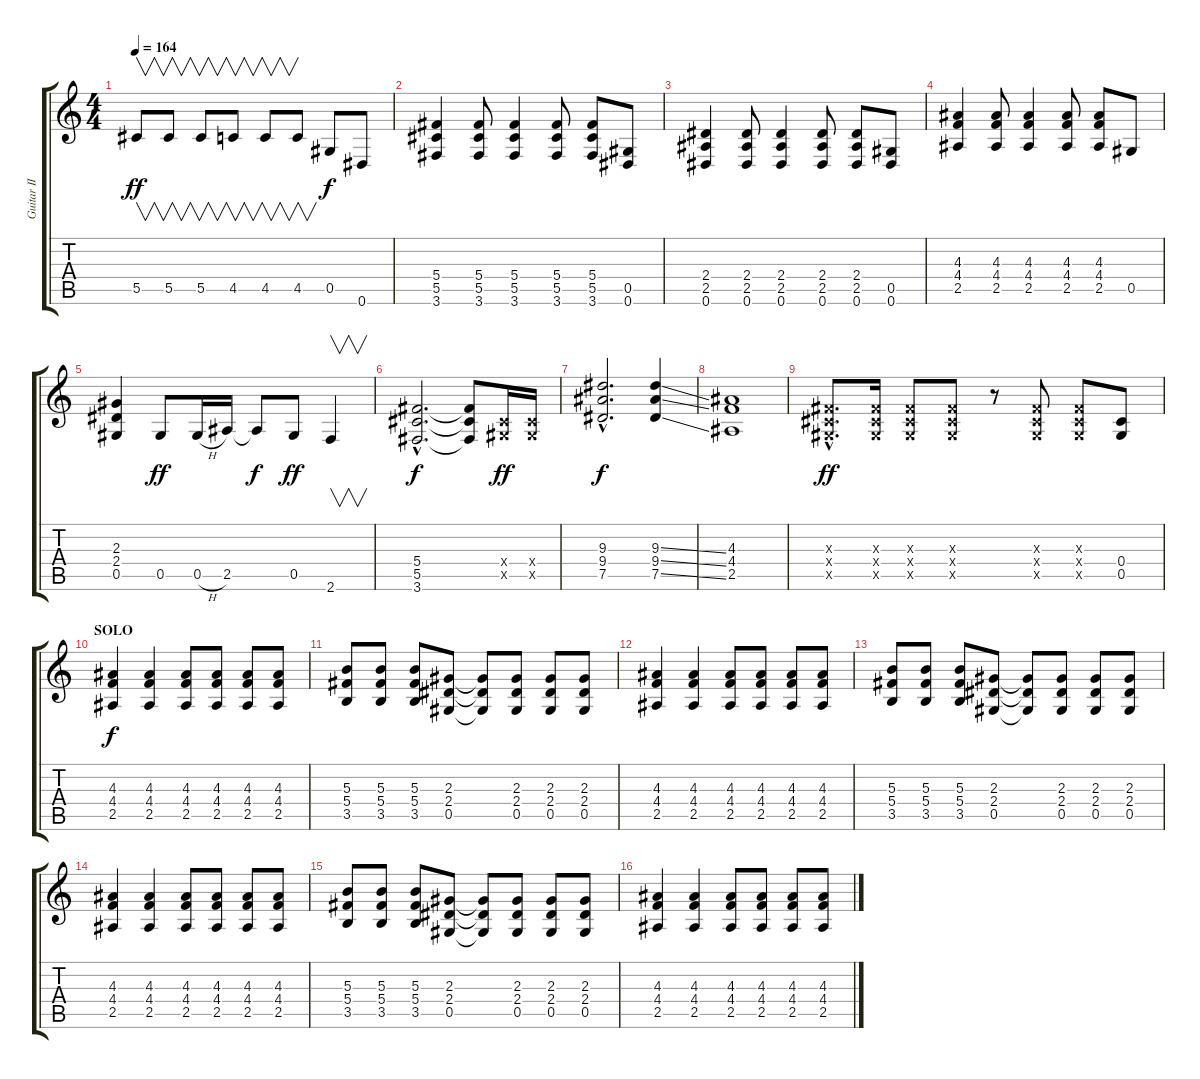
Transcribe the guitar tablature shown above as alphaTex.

\track ("Guitar II" "Guitar II") {instrument distortionguitar}
\staff {score tabs}
\tuning (Eb4 Bb3 Gb3 Db3 Ab2 Eb2) {hide}
\ts (4 4)
\tempo 164
\clef g2
\ks c
5.5.8{v dy ff} 5.5.8{v} 5.5.8{v} 4.5.8{v} 4.5.8{v} 4.5.8{v} 0.5.8{dy f} 0.6.8 |
(5.4 5.5 3.6).4 (5.4 5.5 3.6).8 (5.4 5.5 3.6).4 (5.4 5.5 3.6).8 (5.4 5.5 3.6).8 (0.5 0.6).8 |
(2.4 2.5 0.6).4 (2.4 2.5 0.6).8 (2.4 2.5 0.6).4 (2.4 2.5 0.6).8 (2.4 2.5 0.6).8 (0.5 0.6).8 |
(4.3 4.4 2.5).4 (4.3 4.4 2.5).8 (4.3 4.4 2.5).4 (4.3 4.4 2.5).8 (4.3 4.4 2.5).8 0.5.8 |
(2.3 2.4 0.5).4 0.5.8{dy ff} 0.5{h}.16 2.5.16 2.5{t}.8{dy f} 0.5.8{dy ff} 2.6.4{v} |
(5.4{hac} 5.5{hac} 3.6{hac}).2{d dy f} (5.4{t} 5.5{t} 3.6{t}).8 (0.4{x} 0.5{x}).16{dy ff} (0.4{x} 0.5{x}).16 |
(9.3{hac} 9.4{hac} 7.5{hac}).2{d dy f} (9.3{ss} 9.4{ss} 7.5{ss}).4 |
(4.3 4.4 2.5).1 |
(0.3{hac x} 0.4{hac x} 0.5{hac x}).8{d dy ff} (0.3{x} 0.4{x} 0.5{x}).16 (0.3{x} 0.4{x} 0.5{x}).8 (0.3{x} 0.4{x} 0.5{x}).8 r.8 (0.3{x} 0.4{x} 0.5{x}).8 (0.3{x} 0.4{x} 0.5{x}).8 (0.4 0.5).8 |
\section ("" "SOLO")
(4.3 4.4 2.5).4{dy f} (4.3 4.4 2.5).4 (4.3 4.4 2.5).8 (4.3 4.4 2.5).8 (4.3 4.4 2.5).8 (4.3 4.4 2.5).8 |
(5.3 5.4 3.5).8 (5.3 5.4 3.5).8 (5.3 5.4 3.5).8 (2.3 2.4 0.5).8 (2.3{t} 2.4{t} 0.5{t}).8 (2.3 2.4 0.5).8 (2.3 2.4 0.5).8 (2.3 2.4 0.5).8 |
(4.3 4.4 2.5).4 (4.3 4.4 2.5).4 (4.3 4.4 2.5).8 (4.3 4.4 2.5).8 (4.3 4.4 2.5).8 (4.3 4.4 2.5).8 |
(5.3 5.4 3.5).8 (5.3 5.4 3.5).8 (5.3 5.4 3.5).8 (2.3 2.4 0.5).8 (2.3{t} 2.4{t} 0.5{t}).8 (2.3 2.4 0.5).8 (2.3 2.4 0.5).8 (2.3 2.4 0.5).8 |
(4.3 4.4 2.5).4 (4.3 4.4 2.5).4 (4.3 4.4 2.5).8 (4.3 4.4 2.5).8 (4.3 4.4 2.5).8 (4.3 4.4 2.5).8 |
(5.3 5.4 3.5).8 (5.3 5.4 3.5).8 (5.3 5.4 3.5).8 (2.3 2.4 0.5).8 (2.3{t} 2.4{t} 0.5{t}).8 (2.3 2.4 0.5).8 (2.3 2.4 0.5).8 (2.3 2.4 0.5).8 |
(4.3 4.4 2.5).4 (4.3 4.4 2.5).4 (4.3 4.4 2.5).8 (4.3 4.4 2.5).8 (4.3 4.4 2.5).8 (4.3 4.4 2.5).8
